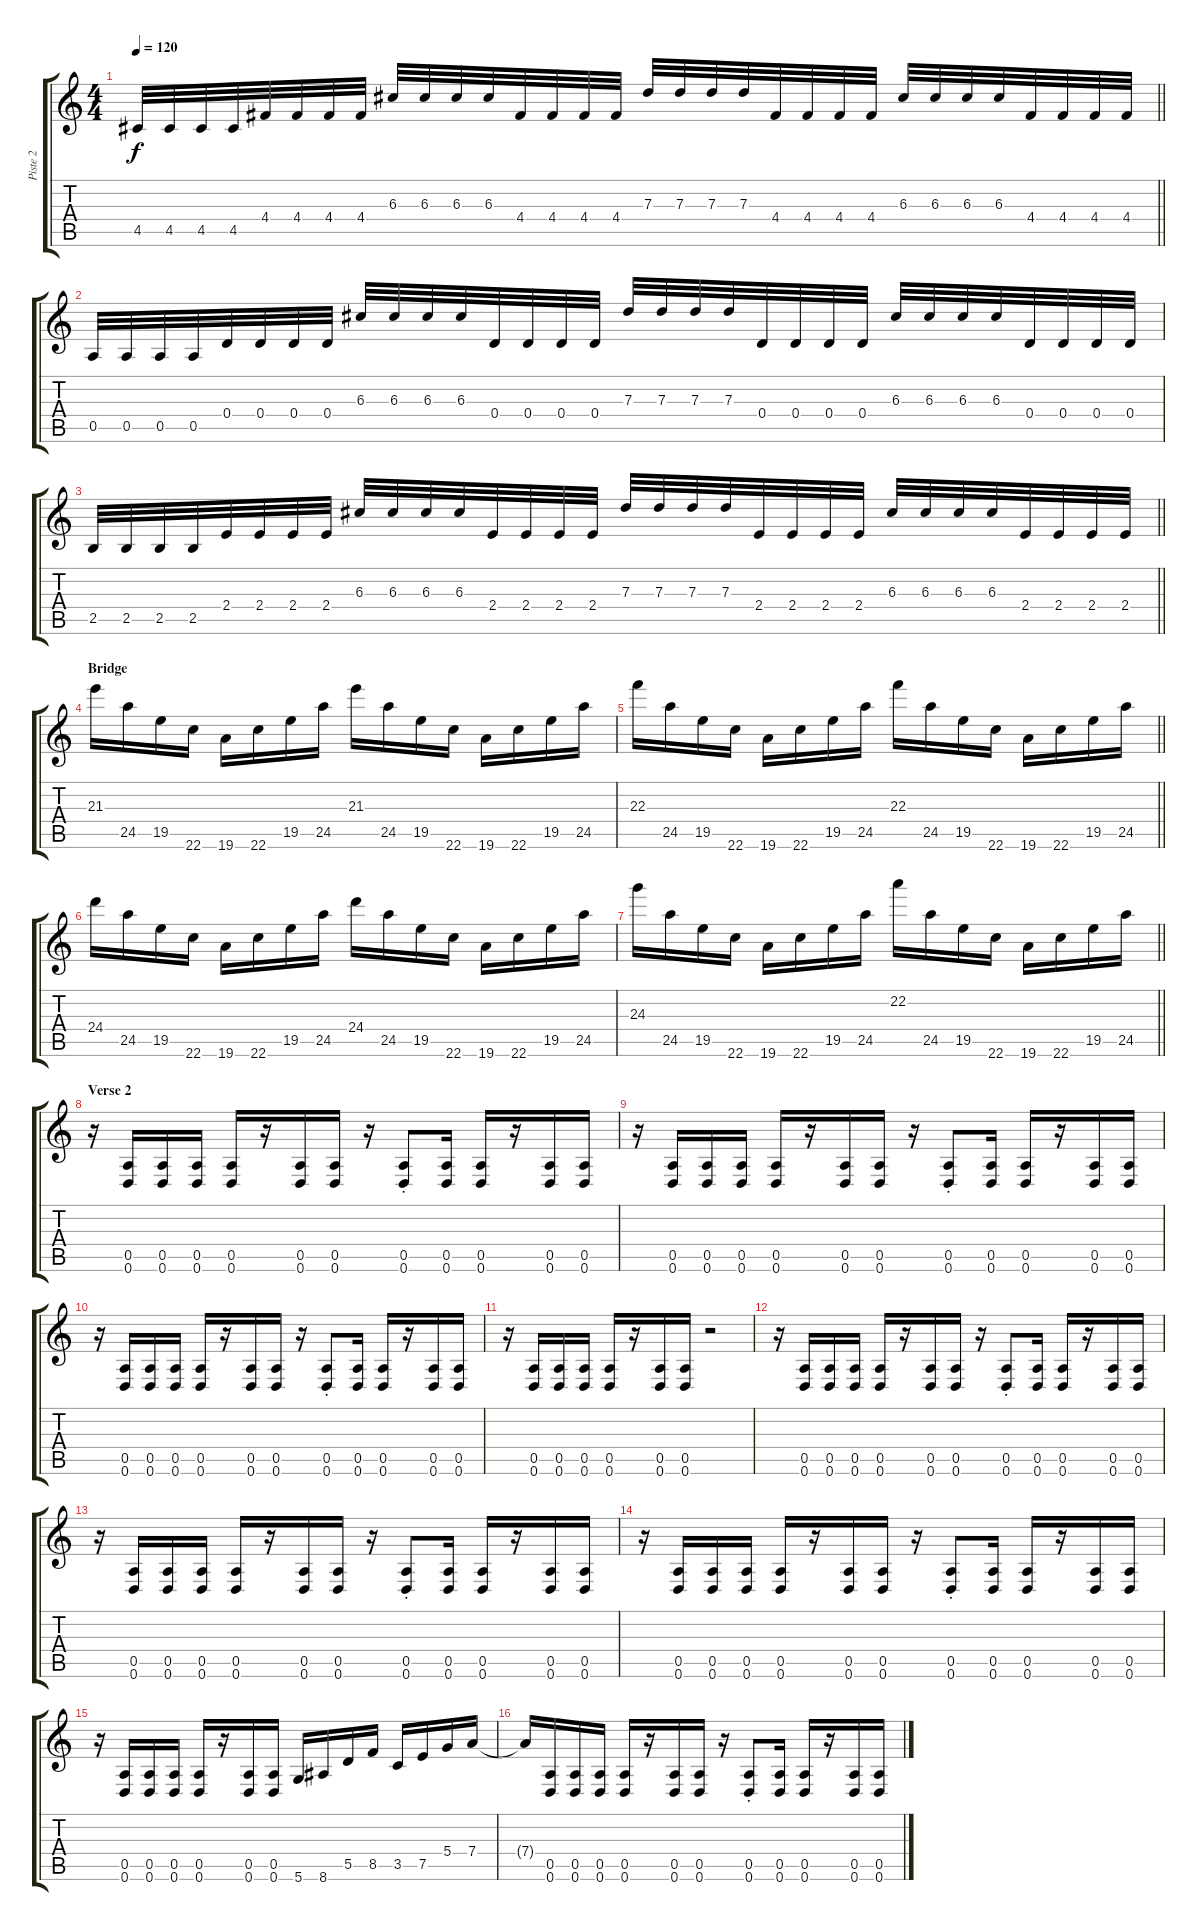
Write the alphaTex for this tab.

\track ("Piste 2" "Piste 2") {instrument overdrivenguitar}
\staff {score tabs}
\tuning (E4 B3 G3 D3 A2 D2) {hide}
\ts (4 4)
\tempo 120
\clef g2
\barLineRight lightlight
\ks c
4.5.32{dy f} 4.5.32 4.5.32 4.5.32 4.4.32 4.4.32 4.4.32 4.4.32 6.3.32 6.3.32 6.3.32 6.3.32 4.4.32 4.4.32 4.4.32 4.4.32 7.3.32 7.3.32 7.3.32 7.3.32 4.4.32 4.4.32 4.4.32 4.4.32 6.3.32 6.3.32 6.3.32 6.3.32 4.4.32 4.4.32 4.4.32 4.4.32 |
0.5.32 0.5.32 0.5.32 0.5.32 0.4.32 0.4.32 0.4.32 0.4.32 6.3.32 6.3.32 6.3.32 6.3.32 0.4.32 0.4.32 0.4.32 0.4.32 7.3.32 7.3.32 7.3.32 7.3.32 0.4.32 0.4.32 0.4.32 0.4.32 6.3.32 6.3.32 6.3.32 6.3.32 0.4.32 0.4.32 0.4.32 0.4.32 |
\barLineRight lightlight
2.5.32 2.5.32 2.5.32 2.5.32 2.4.32 2.4.32 2.4.32 2.4.32 6.3.32 6.3.32 6.3.32 6.3.32 2.4.32 2.4.32 2.4.32 2.4.32 7.3.32 7.3.32 7.3.32 7.3.32 2.4.32 2.4.32 2.4.32 2.4.32 6.3.32 6.3.32 6.3.32 6.3.32 2.4.32 2.4.32 2.4.32 2.4.32 |
\section ("" "Bridge")
21.3.16 24.5.16 19.5.16 22.6.16 19.6.16 22.6.16 19.5.16 24.5.16 21.3.16 24.5.16 19.5.16 22.6.16 19.6.16 22.6.16 19.5.16 24.5.16 |
\barLineRight lightlight
22.3.16 24.5.16 19.5.16 22.6.16 19.6.16 22.6.16 19.5.16 24.5.16 22.3.16 24.5.16 19.5.16 22.6.16 19.6.16 22.6.16 19.5.16 24.5.16 |
24.4.16 24.5.16 19.5.16 22.6.16 19.6.16 22.6.16 19.5.16 24.5.16 24.4.16 24.5.16 19.5.16 22.6.16 19.6.16 22.6.16 19.5.16 24.5.16 |
\barLineRight lightlight
24.3.16 24.5.16 19.5.16 22.6.16 19.6.16 22.6.16 19.5.16 24.5.16 22.2.16 24.5.16 19.5.16 22.6.16 19.6.16 22.6.16 19.5.16 24.5.16 |
\section ("" "Verse 2")
r.16 (0.5 0.6).16 (0.5 0.6).16 (0.5 0.6).16 (0.5 0.6).16 r.16 (0.5 0.6).16 (0.5 0.6).16 r.16 (0.5{st} 0.6{st}).8 (0.5 0.6).16 (0.5 0.6).16 r.16 (0.5 0.6).16 (0.5 0.6).16 |
r.16 (0.5 0.6).16 (0.5 0.6).16 (0.5 0.6).16 (0.5 0.6).16 r.16 (0.5 0.6).16 (0.5 0.6).16 r.16 (0.5{st} 0.6{st}).8 (0.5 0.6).16 (0.5 0.6).16 r.16 (0.5 0.6).16 (0.5 0.6).16 |
r.16 (0.5 0.6).16 (0.5 0.6).16 (0.5 0.6).16 (0.5 0.6).16 r.16 (0.5 0.6).16 (0.5 0.6).16 r.16 (0.5{st} 0.6{st}).8 (0.5 0.6).16 (0.5 0.6).16 r.16 (0.5 0.6).16 (0.5 0.6).16 |
r.16 (0.5 0.6).16 (0.5 0.6).16 (0.5 0.6).16 (0.5 0.6).16 r.16 (0.5 0.6).16 (0.5 0.6).16 r.2 |
r.16 (0.5 0.6).16 (0.5 0.6).16 (0.5 0.6).16 (0.5 0.6).16 r.16 (0.5 0.6).16 (0.5 0.6).16 r.16 (0.5{st} 0.6{st}).8 (0.5 0.6).16 (0.5 0.6).16 r.16 (0.5 0.6).16 (0.5 0.6).16 |
r.16 (0.5 0.6).16 (0.5 0.6).16 (0.5 0.6).16 (0.5 0.6).16 r.16 (0.5 0.6).16 (0.5 0.6).16 r.16 (0.5{st} 0.6{st}).8 (0.5 0.6).16 (0.5 0.6).16 r.16 (0.5 0.6).16 (0.5 0.6).16 |
r.16 (0.5 0.6).16 (0.5 0.6).16 (0.5 0.6).16 (0.5 0.6).16 r.16 (0.5 0.6).16 (0.5 0.6).16 r.16 (0.5{st} 0.6{st}).8 (0.5 0.6).16 (0.5 0.6).16 r.16 (0.5 0.6).16 (0.5 0.6).16 |
r.16 (0.5 0.6).16 (0.5 0.6).16 (0.5 0.6).16 (0.5 0.6).16 r.16 (0.5 0.6).16 (0.5 0.6).16 5.6.16 8.6.16 5.5.16 8.5.16 3.5.16 7.5.16 5.4.16 7.4.16 |
7.4{t}.16 (0.5 0.6).16 (0.5 0.6).16 (0.5 0.6).16 (0.5 0.6).16 r.16 (0.5 0.6).16 (0.5 0.6).16 r.16 (0.5{st} 0.6{st}).8 (0.5 0.6).16 (0.5 0.6).16 r.16 (0.5 0.6).16 (0.5 0.6).16
